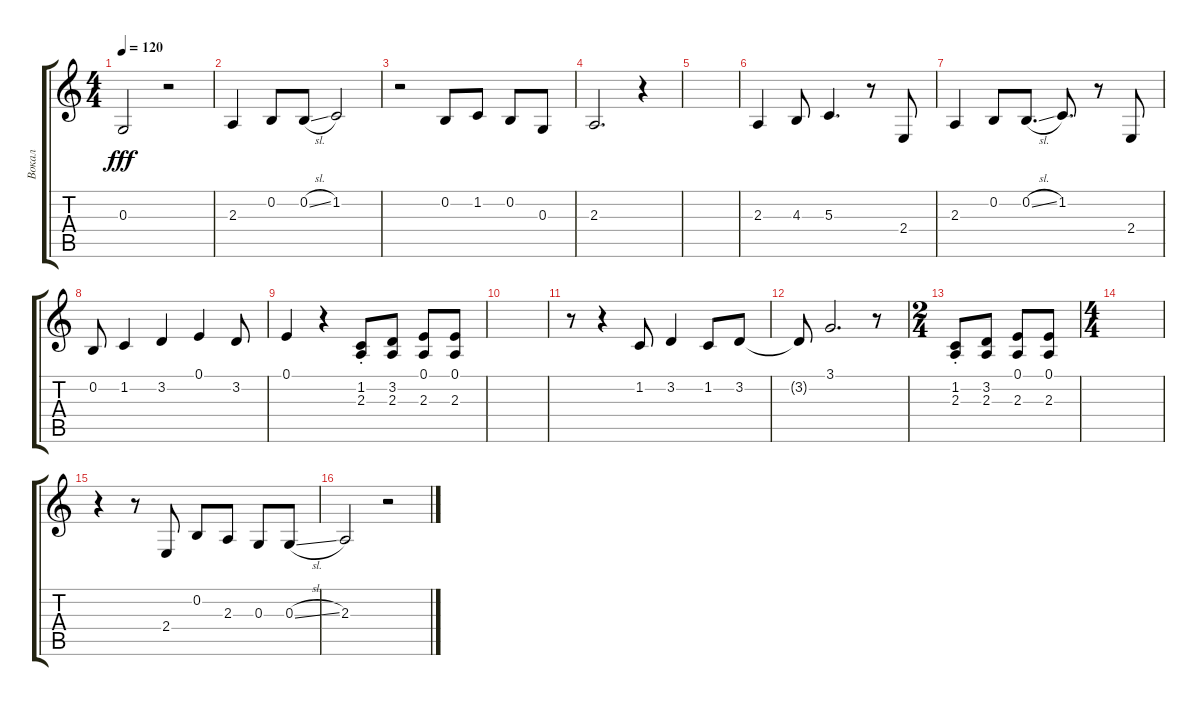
\track ("Вокал" "Вокал") {instrument clarinet}
\staff {score tabs}
\tuning (E4 B3 G3 D3 A2 E2) {hide}
\ts (4 4)
\tempo 120
\clef g2
\ks c
0.3{t}.2{dy fff} r.2 |
2.3.4 0.2.8 0.2{sl}.8 1.2.2 |
r.2 0.2.8 1.2.8 0.2.8 0.3.8 |
2.3.2{d} r.4 |
|
2.3.4 4.3.8 5.3.4{d} r.8 2.4.8 |
2.3.4 0.2.8 0.2{sl}.8{d} 1.2.8{d} r.8 2.4.8 |
0.2.8 1.2.4 3.2.4 0.1.4 3.2.8 |
0.1.4 r.4 (1.2{st} 2.3{st}).8 (3.2 2.3).8 (0.1 2.3).8 (0.1 2.3).8 |
|
r.8 r.4 1.2.8 3.2.4 1.2.8 3.2.8 |
3.2{t}.8 3.1.2{d} r.8 |
\ts (2 4)
(1.2{st} 2.3{st}).8 (3.2 2.3).8 (0.1 2.3).8 (0.1 2.3).8 |
\ts (4 4)
|
r.4 r.8 2.4.8 0.2.8 2.3.8 0.3.8 0.3{sl}.8 |
2.3.2 r.2
